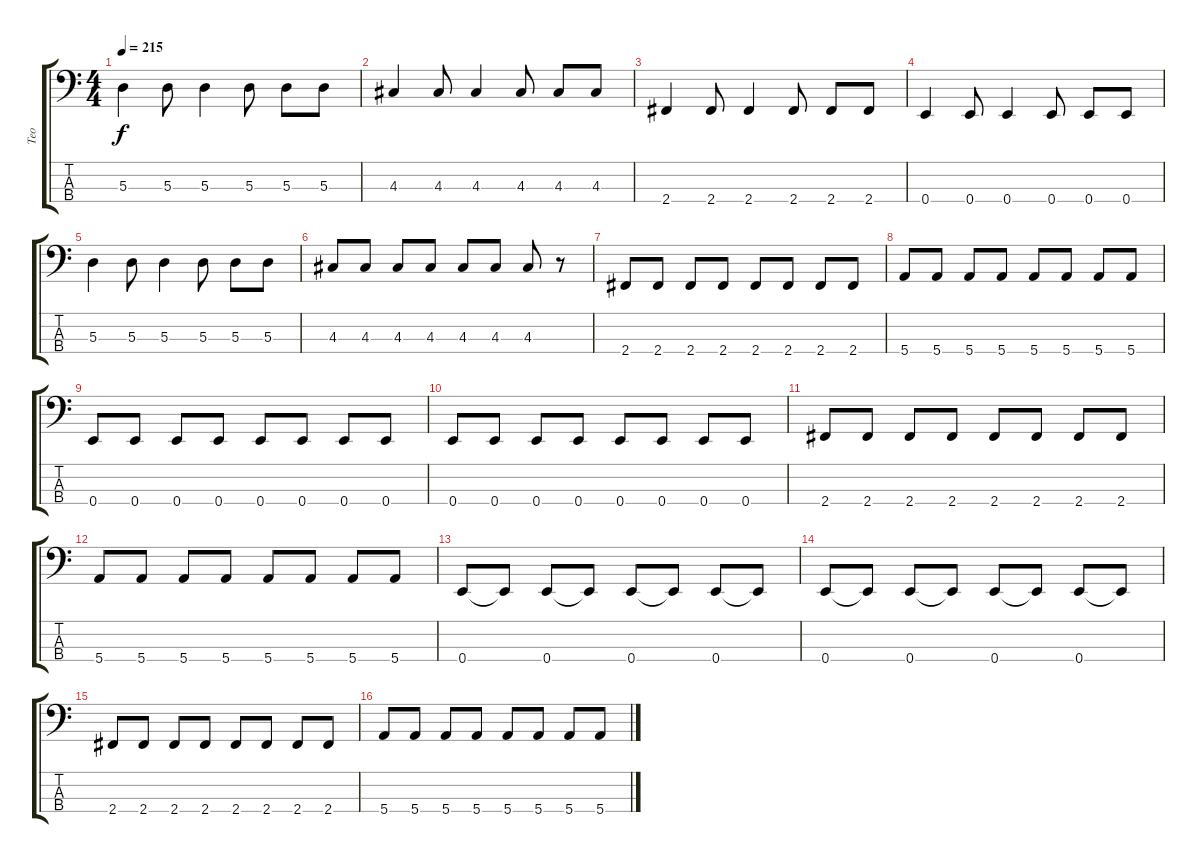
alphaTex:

\track ("Teo" "Teo") {instrument electricbasspick}
\staff {score tabs}
\tuning (G2 D2 A1 E1) {hide}
\ts (4 4)
\tempo 215
\clef f4
\ks c
5.3.4{dy f} 5.3.8 5.3.4 5.3.8 5.3.8 5.3.8 |
4.3.4 4.3.8 4.3.4 4.3.8 4.3.8 4.3.8 |
2.4.4 2.4.8 2.4.4 2.4.8 2.4.8 2.4.8 |
0.4.4 0.4.8 0.4.4 0.4.8 0.4.8 0.4.8 |
5.3.4 5.3.8 5.3.4 5.3.8 5.3.8 5.3.8 |
4.3.8 4.3.8 4.3.8 4.3.8 4.3.8 4.3.8 4.3.8 r.8 |
2.4.8 2.4.8 2.4.8 2.4.8 2.4.8 2.4.8 2.4.8 2.4.8 |
5.4.8 5.4.8 5.4.8 5.4.8 5.4.8 5.4.8 5.4.8 5.4.8 |
0.4.8 0.4.8 0.4.8 0.4.8 0.4.8 0.4.8 0.4.8 0.4.8 |
0.4.8 0.4.8 0.4.8 0.4.8 0.4.8 0.4.8 0.4.8 0.4.8 |
2.4.8 2.4.8 2.4.8 2.4.8 2.4.8 2.4.8 2.4.8 2.4.8 |
5.4.8 5.4.8 5.4.8 5.4.8 5.4.8 5.4.8 5.4.8 5.4.8 |
0.4.8 0.4{t}.8 0.4.8 0.4{t}.8 0.4.8 0.4{t}.8 0.4.8 0.4{t}.8 |
0.4.8 0.4{t}.8 0.4.8 0.4{t}.8 0.4.8 0.4{t}.8 0.4.8 0.4{t}.8 |
2.4.8 2.4.8 2.4.8 2.4.8 2.4.8 2.4.8 2.4.8 2.4.8 |
5.4.8 5.4.8 5.4.8 5.4.8 5.4.8 5.4.8 5.4.8 5.4.8
